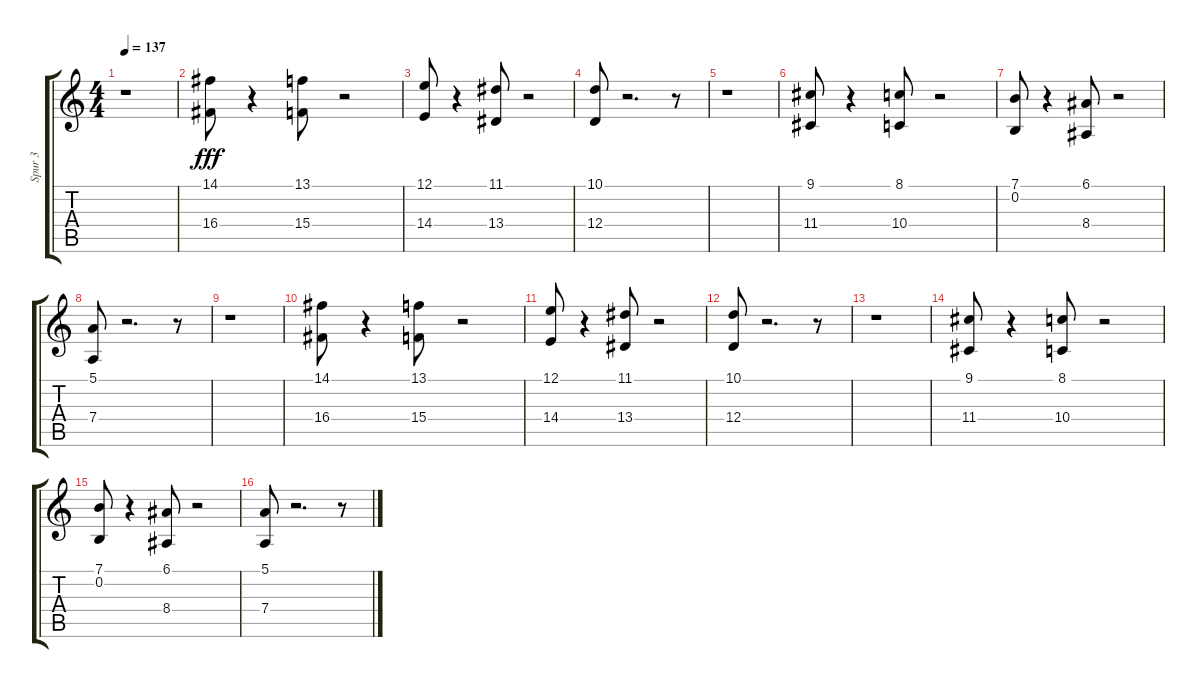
\track ("Spur 3" "Spur 3") {instrument brasssection}
\staff {score tabs}
\tuning (E4 B3 G3 D3 A2 E2) {hide}
\ts (4 4)
\tempo 137
\clef g2
\ks c
r.1{dy fff instrument brasssection} |
(14.1 16.4).8 r.4 (13.1 15.4).8 r.2 |
(12.1 14.4).8 r.4 (11.1 13.4).8 r.2 |
(10.1 12.4).8 r.2{d} r.8 |
r.1 |
(9.1 11.4).8 r.4 (8.1 10.4).8 r.2 |
(7.1 0.2).8 r.4 (6.1 8.4).8 r.2 |
(5.1 7.4).8 r.2{d} r.8 |
r.1 |
(14.1 16.4).8 r.4 (13.1 15.4).8 r.2 |
(12.1 14.4).8 r.4 (11.1 13.4).8 r.2 |
(10.1 12.4).8 r.2{d} r.8 |
r.1 |
(9.1 11.4).8 r.4 (8.1 10.4).8 r.2 |
(7.1 0.2).8 r.4 (6.1 8.4).8 r.2 |
(5.1 7.4).8 r.2{d} r.8
